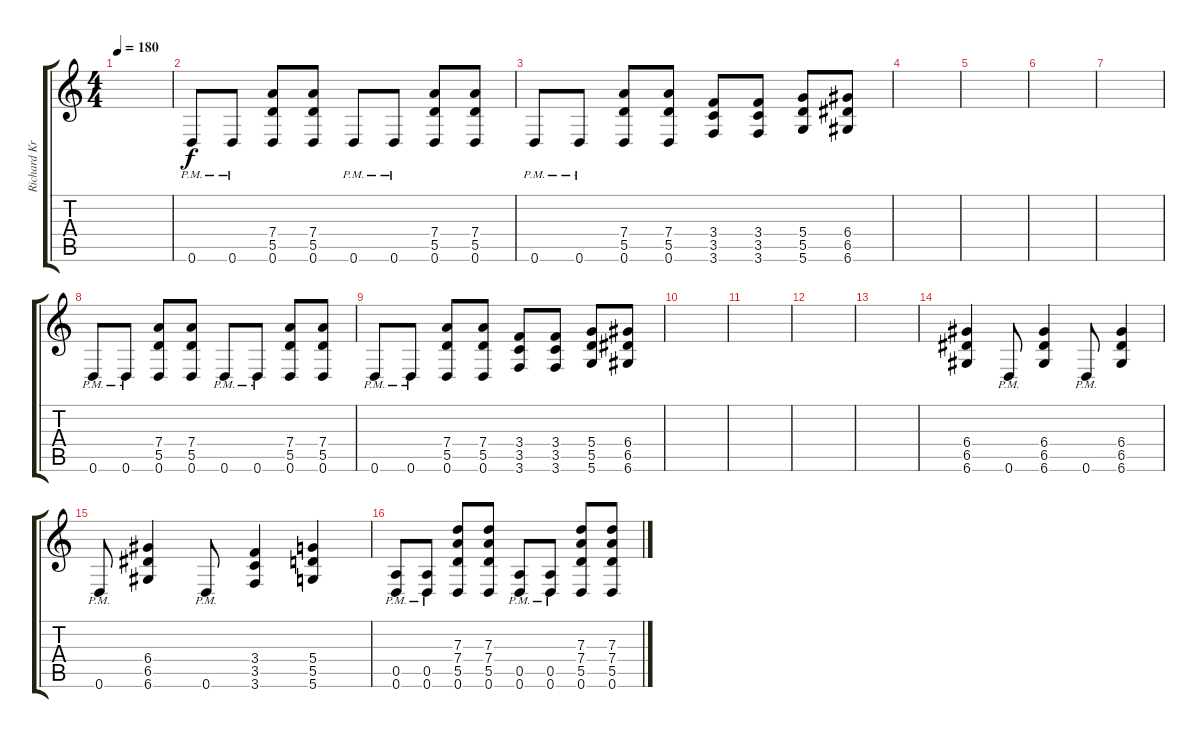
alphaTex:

\track ("Richard Kruspe" "Richard Kr") {instrument distortionguitar}
\staff {score tabs}
\tuning (E4 B3 G3 D3 A2 D2) {hide}
\ts (4 4)
\tempo 180
\clef g2
\ks c
|
0.6{pm}.8 0.6{pm}.8 (7.4 5.5 0.6).8 (7.4 5.5 0.6).8 0.6{pm}.8 0.6{pm}.8 (7.4 5.5 0.6).8 (7.4 5.5 0.6).8 |
0.6{pm}.8 0.6{pm}.8 (7.4 5.5 0.6).8 (7.4 5.5 0.6).8 (3.4 3.5 3.6).8 (3.4 3.5 3.6).8 (5.4 5.5 5.6).8 (6.4 6.5 6.6).8 |
|
|
|
|
0.6{pm}.8 0.6{pm}.8 (7.4 5.5 0.6).8 (7.4 5.5 0.6).8 0.6{pm}.8 0.6{pm}.8 (7.4 5.5 0.6).8 (7.4 5.5 0.6).8 |
0.6{pm}.8 0.6{pm}.8 (7.4 5.5 0.6).8 (7.4 5.5 0.6).8 (3.4 3.5 3.6).8 (3.4 3.5 3.6).8 (5.4 5.5 5.6).8 (6.4 6.5 6.6).8 |
|
|
|
|
(6.4 6.5 6.6).4 0.6{pm}.8 (6.4 6.5 6.6).4 0.6{pm}.8 (6.4 6.5 6.6).4 |
0.6{pm}.8 (6.4 6.5 6.6).4 0.6{pm}.8 (3.4 3.5 3.6).4 (5.4 5.5 5.6).4 |
(0.5{pm} 0.6{pm}).8 (0.5{pm} 0.6{pm}).8 (7.3 7.4 5.5 0.6).8 (7.3 7.4 5.5 0.6).8 (0.5{pm} 0.6{pm}).8 (0.5{pm} 0.6{pm}).8 (7.3 7.4 5.5 0.6).8 (7.3 7.4 5.5 0.6).8
